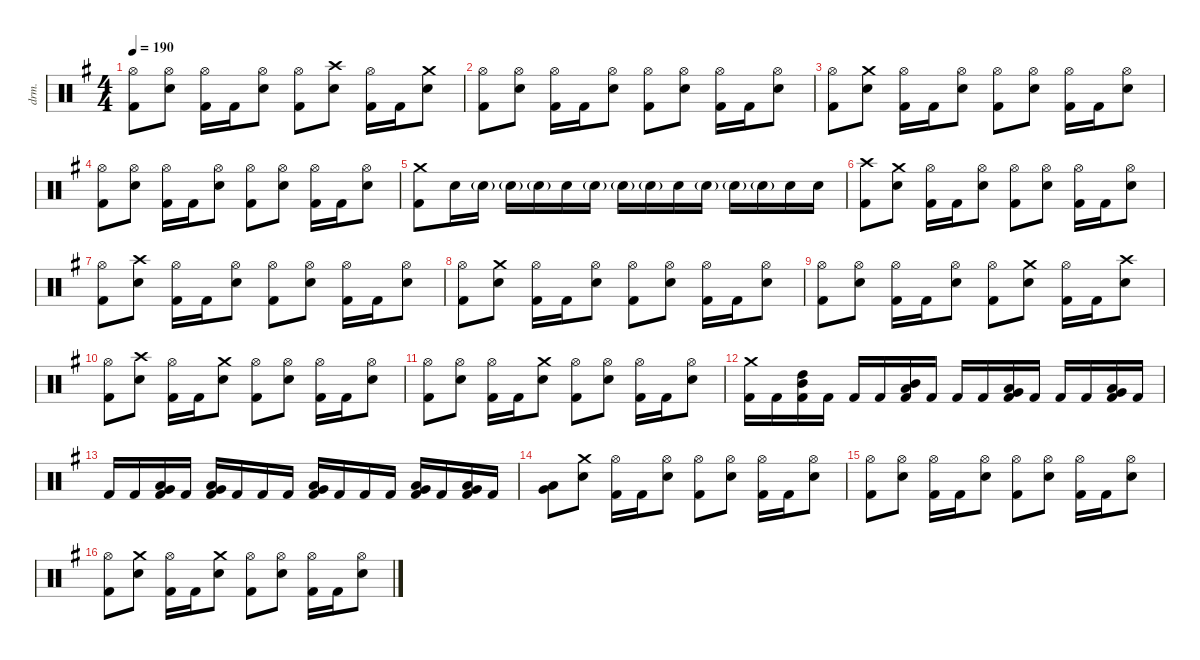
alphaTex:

\defaultSystemsLayout 4
\hideDynamics
\bracketExtendMode nobrackets
\otherSystemsTrackNameOrientation horizontal
\track ("Drums" "drm.") {instrument percussion}
\staff {score}
\articulation defaults
\ts (4 4)
\tempo 190
\clef neutral
\ks eminor
("Hi-Hat (open)"{acc forcenatural} "Kick (hit) 2"{acc forcenatural}).8{dy f} ("Hi-Hat (open)"{acc forcenatural} "Snare (hit) 2"{acc forcenatural}).8 ("Hi-Hat (open)"{acc forcenatural} "Kick (hit) 2"{acc forcenatural}).16 "Kick (hit) 2"{acc forcenatural}.16 ("Hi-Hat (open)"{acc forcenatural} "Snare (hit) 2"{acc forcenatural}).8 ("Hi-Hat (open)"{acc forcenatural} "Kick (hit) 2"{acc forcenatural}).8 ("Crash high (hit)"{acc forcenatural} "Snare (hit) 2"{acc forcenatural}).8 ("Hi-Hat (open)"{acc forcenatural} "Kick (hit) 2"{acc forcenatural}).16 "Kick (hit) 2"{acc forcenatural}.16 ("Crash medium (hit)"{acc forcenatural} "Snare (hit) 2"{acc forcenatural}).8 |
("Hi-Hat (open)"{acc forcenatural} "Kick (hit) 2"{acc forcenatural}).8 ("Hi-Hat (open)"{acc forcenatural} "Snare (hit) 2"{acc forcenatural}).8 ("Hi-Hat (open)"{acc forcenatural} "Kick (hit) 2"{acc forcenatural}).16 "Kick (hit) 2"{acc forcenatural}.16 ("Hi-Hat (open)"{acc forcenatural} "Snare (hit) 2"{acc forcenatural}).8 ("Hi-Hat (open)"{acc forcenatural} "Kick (hit) 2"{acc forcenatural}).8 ("Hi-Hat (open)"{acc forcenatural} "Snare (hit) 2"{acc forcenatural}).8 ("Hi-Hat (open)"{acc forcenatural} "Kick (hit) 2"{acc forcenatural}).16 "Kick (hit) 2"{acc forcenatural}.16 ("Hi-Hat (open)"{acc forcenatural} "Snare (hit) 2"{acc forcenatural}).8 |
("Hi-Hat (open)"{acc forcenatural} "Kick (hit) 2"{acc forcenatural}).8 ("Crash medium (hit)"{acc forcenatural} "Snare (hit) 2"{acc forcenatural}).8 ("Hi-Hat (open)"{acc forcenatural} "Kick (hit) 2"{acc forcenatural}).16 "Kick (hit) 2"{acc forcenatural}.16 ("Hi-Hat (open)"{acc forcenatural} "Snare (hit) 2"{acc forcenatural}).8 ("Hi-Hat (open)"{acc forcenatural} "Kick (hit) 2"{acc forcenatural}).8 ("Hi-Hat (open)"{acc forcenatural} "Snare (hit) 2"{acc forcenatural}).8 ("Hi-Hat (open)"{acc forcenatural} "Kick (hit) 2"{acc forcenatural}).16 "Kick (hit) 2"{acc forcenatural}.16 ("Hi-Hat (open)"{acc forcenatural} "Snare (hit) 2"{acc forcenatural}).8 |
("Hi-Hat (open)"{acc forcenatural} "Kick (hit) 2"{acc forcenatural}).8 ("Hi-Hat (open)"{acc forcenatural} "Snare (hit) 2"{acc forcenatural}).8 ("Hi-Hat (open)"{acc forcenatural} "Kick (hit) 2"{acc forcenatural}).16 "Kick (hit) 2"{acc forcenatural}.16 ("Hi-Hat (open)"{acc forcenatural} "Snare (hit) 2"{acc forcenatural}).8 ("Hi-Hat (open)"{acc forcenatural} "Kick (hit) 2"{acc forcenatural}).8 ("Hi-Hat (open)"{acc forcenatural} "Snare (hit) 2"{acc forcenatural}).8 ("Hi-Hat (open)"{acc forcenatural} "Kick (hit) 2"{acc forcenatural}).16 "Kick (hit) 2"{acc forcenatural}.16 ("Hi-Hat (open)"{acc forcenatural} "Snare (hit) 2"{acc forcenatural}).8 |
("Crash medium (hit)"{acc forcenatural} "Kick (hit) 2"{acc forcenatural}).8 "Snare (hit) 2"{acc forcenatural}.16 "Snare (hit) 2"{g acc forcenatural}.16{dy mf} "Snare (hit) 2"{g acc forcenatural}.16 "Snare (hit) 2"{g acc forcenatural}.16 "Snare (hit) 2"{acc forcenatural}.16{dy f} "Snare (hit) 2"{g acc forcenatural}.16{dy mf} "Snare (hit) 2"{g acc forcenatural}.16 "Snare (hit) 2"{g acc forcenatural}.16 "Snare (hit) 2"{acc forcenatural}.16{dy f} "Snare (hit) 2"{g acc forcenatural}.16{dy mf} "Snare (hit) 2"{g acc forcenatural}.16 "Snare (hit) 2"{g acc forcenatural}.16 "Snare (hit) 2"{acc forcenatural}.16{dy f} "Snare (hit) 2"{acc forcenatural}.16 |
("Crash high (hit)"{acc forcenatural} "Kick (hit) 2"{acc forcenatural}).8 ("Crash medium (hit)"{acc forcenatural} "Snare (hit) 2"{acc forcenatural}).8 ("Hi-Hat (open)"{acc forcenatural} "Kick (hit) 2"{acc forcenatural}).16 "Kick (hit) 2"{acc forcenatural}.16 ("Hi-Hat (open)"{acc forcenatural} "Snare (hit) 2"{acc forcenatural}).8 ("Hi-Hat (open)"{acc forcenatural} "Kick (hit) 2"{acc forcenatural}).8 ("Hi-Hat (open)"{acc forcenatural} "Snare (hit) 2"{acc forcenatural}).8 ("Hi-Hat (open)"{acc forcenatural} "Kick (hit) 2"{acc forcenatural}).16 "Kick (hit) 2"{acc forcenatural}.16 ("Hi-Hat (open)"{acc forcenatural} "Snare (hit) 2"{acc forcenatural}).8 |
("Hi-Hat (open)"{acc forcenatural} "Kick (hit) 2"{acc forcenatural}).8 ("Crash high (hit)"{acc forcenatural} "Snare (hit) 2"{acc forcenatural}).8 ("Hi-Hat (open)"{acc forcenatural} "Kick (hit) 2"{acc forcenatural}).16 "Kick (hit) 2"{acc forcenatural}.16 ("Hi-Hat (open)"{acc forcenatural} "Snare (hit) 2"{acc forcenatural}).8 ("Hi-Hat (open)"{acc forcenatural} "Kick (hit) 2"{acc forcenatural}).8 ("Hi-Hat (open)"{acc forcenatural} "Snare (hit) 2"{acc forcenatural}).8 ("Hi-Hat (open)"{acc forcenatural} "Kick (hit) 2"{acc forcenatural}).16 "Kick (hit) 2"{acc forcenatural}.16 ("Hi-Hat (open)"{acc forcenatural} "Snare (hit) 2"{acc forcenatural}).8 |
("Hi-Hat (open)"{acc forcenatural} "Kick (hit) 2"{acc forcenatural}).8 ("Crash medium (hit)"{acc forcenatural} "Snare (hit) 2"{acc forcenatural}).8 ("Hi-Hat (open)"{acc forcenatural} "Kick (hit) 2"{acc forcenatural}).16 "Kick (hit) 2"{acc forcenatural}.16 ("Hi-Hat (open)"{acc forcenatural} "Snare (hit) 2"{acc forcenatural}).8 ("Hi-Hat (open)"{acc forcenatural} "Kick (hit) 2"{acc forcenatural}).8 ("Hi-Hat (open)"{acc forcenatural} "Snare (hit) 2"{acc forcenatural}).8 ("Hi-Hat (open)"{acc forcenatural} "Kick (hit) 2"{acc forcenatural}).16 "Kick (hit) 2"{acc forcenatural}.16 ("Hi-Hat (open)"{acc forcenatural} "Snare (hit) 2"{acc forcenatural}).8 |
("Hi-Hat (open)"{acc forcenatural} "Kick (hit) 2"{acc forcenatural}).8 ("Hi-Hat (open)"{acc forcenatural} "Snare (hit) 2"{acc forcenatural}).8 ("Hi-Hat (open)"{acc forcenatural} "Kick (hit) 2"{acc forcenatural}).16 "Kick (hit) 2"{acc forcenatural}.16 ("Hi-Hat (open)"{acc forcenatural} "Snare (hit) 2"{acc forcenatural}).8 ("Hi-Hat (open)"{acc forcenatural} "Kick (hit) 2"{acc forcenatural}).8 ("Crash medium (hit)"{acc forcenatural} "Snare (hit) 2"{acc forcenatural}).8 ("Hi-Hat (open)"{acc forcenatural} "Kick (hit) 2"{acc forcenatural}).16 "Kick (hit) 2"{acc forcenatural}.16 ("Crash high (hit)"{acc forcenatural} "Snare (hit) 2"{acc forcenatural}).8 |
("Hi-Hat (open)"{acc forcenatural} "Kick (hit) 2"{acc forcenatural}).8 ("Crash high (hit)"{acc forcenatural} "Snare (hit) 2"{acc forcenatural}).8 ("Hi-Hat (open)"{acc forcenatural} "Kick (hit) 2"{acc forcenatural}).16 "Kick (hit) 2"{acc forcenatural}.16 ("Crash medium (hit)"{acc forcenatural} "Snare (hit) 2"{acc forcenatural}).8 ("Hi-Hat (open)"{acc forcenatural} "Kick (hit) 2"{acc forcenatural}).8 ("Hi-Hat (open)"{acc forcenatural} "Snare (hit) 2"{acc forcenatural}).8 ("Hi-Hat (open)"{acc forcenatural} "Kick (hit) 2"{acc forcenatural}).16 "Kick (hit) 2"{acc forcenatural}.16 ("Hi-Hat (open)"{acc forcenatural} "Snare (hit) 2"{acc forcenatural}).8 |
("Hi-Hat (open)"{acc forcenatural} "Kick (hit) 2"{acc forcenatural}).8 ("Hi-Hat (open)"{acc forcenatural} "Snare (hit) 2"{acc forcenatural}).8 ("Hi-Hat (open)"{acc forcenatural} "Kick (hit) 2"{acc forcenatural}).16 "Kick (hit) 2"{acc forcenatural}.16 ("Crash medium (hit)"{acc forcenatural} "Snare (hit) 2"{acc forcenatural}).8 ("Hi-Hat (open)"{acc forcenatural} "Kick (hit) 2"{acc forcenatural}).8 ("Hi-Hat (open)"{acc forcenatural} "Snare (hit) 2"{acc forcenatural}).8 ("Hi-Hat (open)"{acc forcenatural} "Kick (hit) 2"{acc forcenatural}).16 "Kick (hit) 2"{acc forcenatural}.16 ("Hi-Hat (open)"{acc forcenatural} "Snare (hit) 2"{acc forcenatural}).8 |
("Crash medium (hit)"{acc forcenatural} "Kick (hit) 2"{acc forcenatural}).16 "Kick (hit) 2"{acc forcenatural}.16 ("High Tom (hit)"{acc forcenatural} "Mid Tom (hit)"{acc forcenatural} "Kick (hit) 2"{acc forcenatural}).16 "Kick (hit) 2"{acc forcenatural}.16 "Kick (hit) 2"{acc forcenatural}.16 "Kick (hit) 2"{acc forcenatural}.16 ("Mid Tom (hit)"{acc forcenatural} "Low Tom (hit)"{acc forcenatural} "Kick (hit) 2"{acc forcenatural}).16 "Kick (hit) 2"{acc forcenatural}.16 "Kick (hit) 2"{acc forcenatural}.16 "Kick (hit) 2"{acc forcenatural}.16 ("Low Tom (hit)"{acc forcenatural} "Very Low Tom (hit)"{acc forcenatural} "Kick (hit) 2"{acc forcenatural}).16 "Kick (hit) 2"{acc forcenatural}.16 "Kick (hit) 2"{acc forcenatural}.16 "Kick (hit) 2"{acc forcenatural}.16 ("Very Low Tom (hit)"{acc forcenatural} "Low Floor Tom (hit)"{acc forcenatural} "Kick (hit) 2"{acc forcenatural}).16 "Kick (hit) 2"{acc forcenatural}.16 |
"Kick (hit) 2"{acc forcenatural}.16 "Kick (hit) 2"{acc forcenatural}.16 ("Very Low Tom (hit)"{acc forcenatural} "Low Floor Tom (hit)"{acc forcenatural} "Kick (hit) 2"{acc forcenatural}).16 "Kick (hit) 2"{acc forcenatural}.16 ("Very Low Tom (hit)"{acc forcenatural} "Low Floor Tom (hit)"{acc forcenatural} "Kick (hit) 2"{acc forcenatural}).16 "Kick (hit) 2"{acc forcenatural}.16 "Kick (hit) 2"{acc forcenatural}.16 "Kick (hit) 2"{acc forcenatural}.16 ("Very Low Tom (hit)"{acc forcenatural} "Low Floor Tom (hit)"{acc forcenatural} "Kick (hit) 2"{acc forcenatural}).16 "Kick (hit) 2"{acc forcenatural}.16 "Kick (hit) 2"{acc forcenatural}.16 "Kick (hit) 2"{acc forcenatural}.16 ("Very Low Tom (hit)"{acc forcenatural} "Low Floor Tom (hit)"{acc forcenatural} "Kick (hit) 2"{acc forcenatural}).16 "Kick (hit) 2"{acc forcenatural}.16 ("Very Low Tom (hit)"{acc forcenatural} "Low Floor Tom (hit)"{acc forcenatural} "Kick (hit) 2"{acc forcenatural}).16 "Kick (hit) 2"{acc forcenatural}.16 |
("Very Low Tom (hit)"{acc forcenatural} "Low Floor Tom (hit)"{acc forcenatural}).8 ("Crash medium (hit)"{acc forcenatural} "Snare (hit) 2"{acc forcenatural}).8 ("Hi-Hat (open)"{acc forcenatural} "Kick (hit) 2"{acc forcenatural}).16 "Kick (hit) 2"{acc forcenatural}.16 ("Hi-Hat (open)"{acc forcenatural} "Snare (hit) 2"{acc forcenatural}).8 ("Hi-Hat (open)"{acc forcenatural} "Kick (hit) 2"{acc forcenatural}).8 ("Hi-Hat (open)"{acc forcenatural} "Snare (hit) 2"{acc forcenatural}).8 ("Hi-Hat (open)"{acc forcenatural} "Kick (hit) 2"{acc forcenatural}).16 "Kick (hit) 2"{acc forcenatural}.16 ("Hi-Hat (open)"{acc forcenatural} "Snare (hit) 2"{acc forcenatural}).8 |
("Hi-Hat (open)"{acc forcenatural} "Kick (hit) 2"{acc forcenatural}).8 ("Hi-Hat (open)"{acc forcenatural} "Snare (hit) 2"{acc forcenatural}).8 ("Hi-Hat (open)"{acc forcenatural} "Kick (hit) 2"{acc forcenatural}).16 "Kick (hit) 2"{acc forcenatural}.16 ("Hi-Hat (open)"{acc forcenatural} "Snare (hit) 2"{acc forcenatural}).8 ("Hi-Hat (open)"{acc forcenatural} "Kick (hit) 2"{acc forcenatural}).8 ("Hi-Hat (open)"{acc forcenatural} "Snare (hit) 2"{acc forcenatural}).8 ("Hi-Hat (open)"{acc forcenatural} "Kick (hit) 2"{acc forcenatural}).16 "Kick (hit) 2"{acc forcenatural}.16 ("Hi-Hat (open)"{acc forcenatural} "Snare (hit) 2"{acc forcenatural}).8 |
("Hi-Hat (open)"{acc forcenatural} "Kick (hit) 2"{acc forcenatural}).8 ("Crash medium (hit)"{acc forcenatural} "Snare (hit) 2"{acc forcenatural}).8 ("Hi-Hat (open)"{acc forcenatural} "Kick (hit) 2"{acc forcenatural}).16 "Kick (hit) 2"{acc forcenatural}.16 ("Crash medium (hit)"{acc forcenatural} "Snare (hit) 2"{acc forcenatural}).8 ("Hi-Hat (open)"{acc forcenatural} "Kick (hit) 2"{acc forcenatural}).8 ("Hi-Hat (open)"{acc forcenatural} "Snare (hit) 2"{acc forcenatural}).8 ("Hi-Hat (open)"{acc forcenatural} "Kick (hit) 2"{acc forcenatural}).16 "Kick (hit) 2"{acc forcenatural}.16 ("Hi-Hat (open)"{acc forcenatural} "Snare (hit) 2"{acc forcenatural}).8
